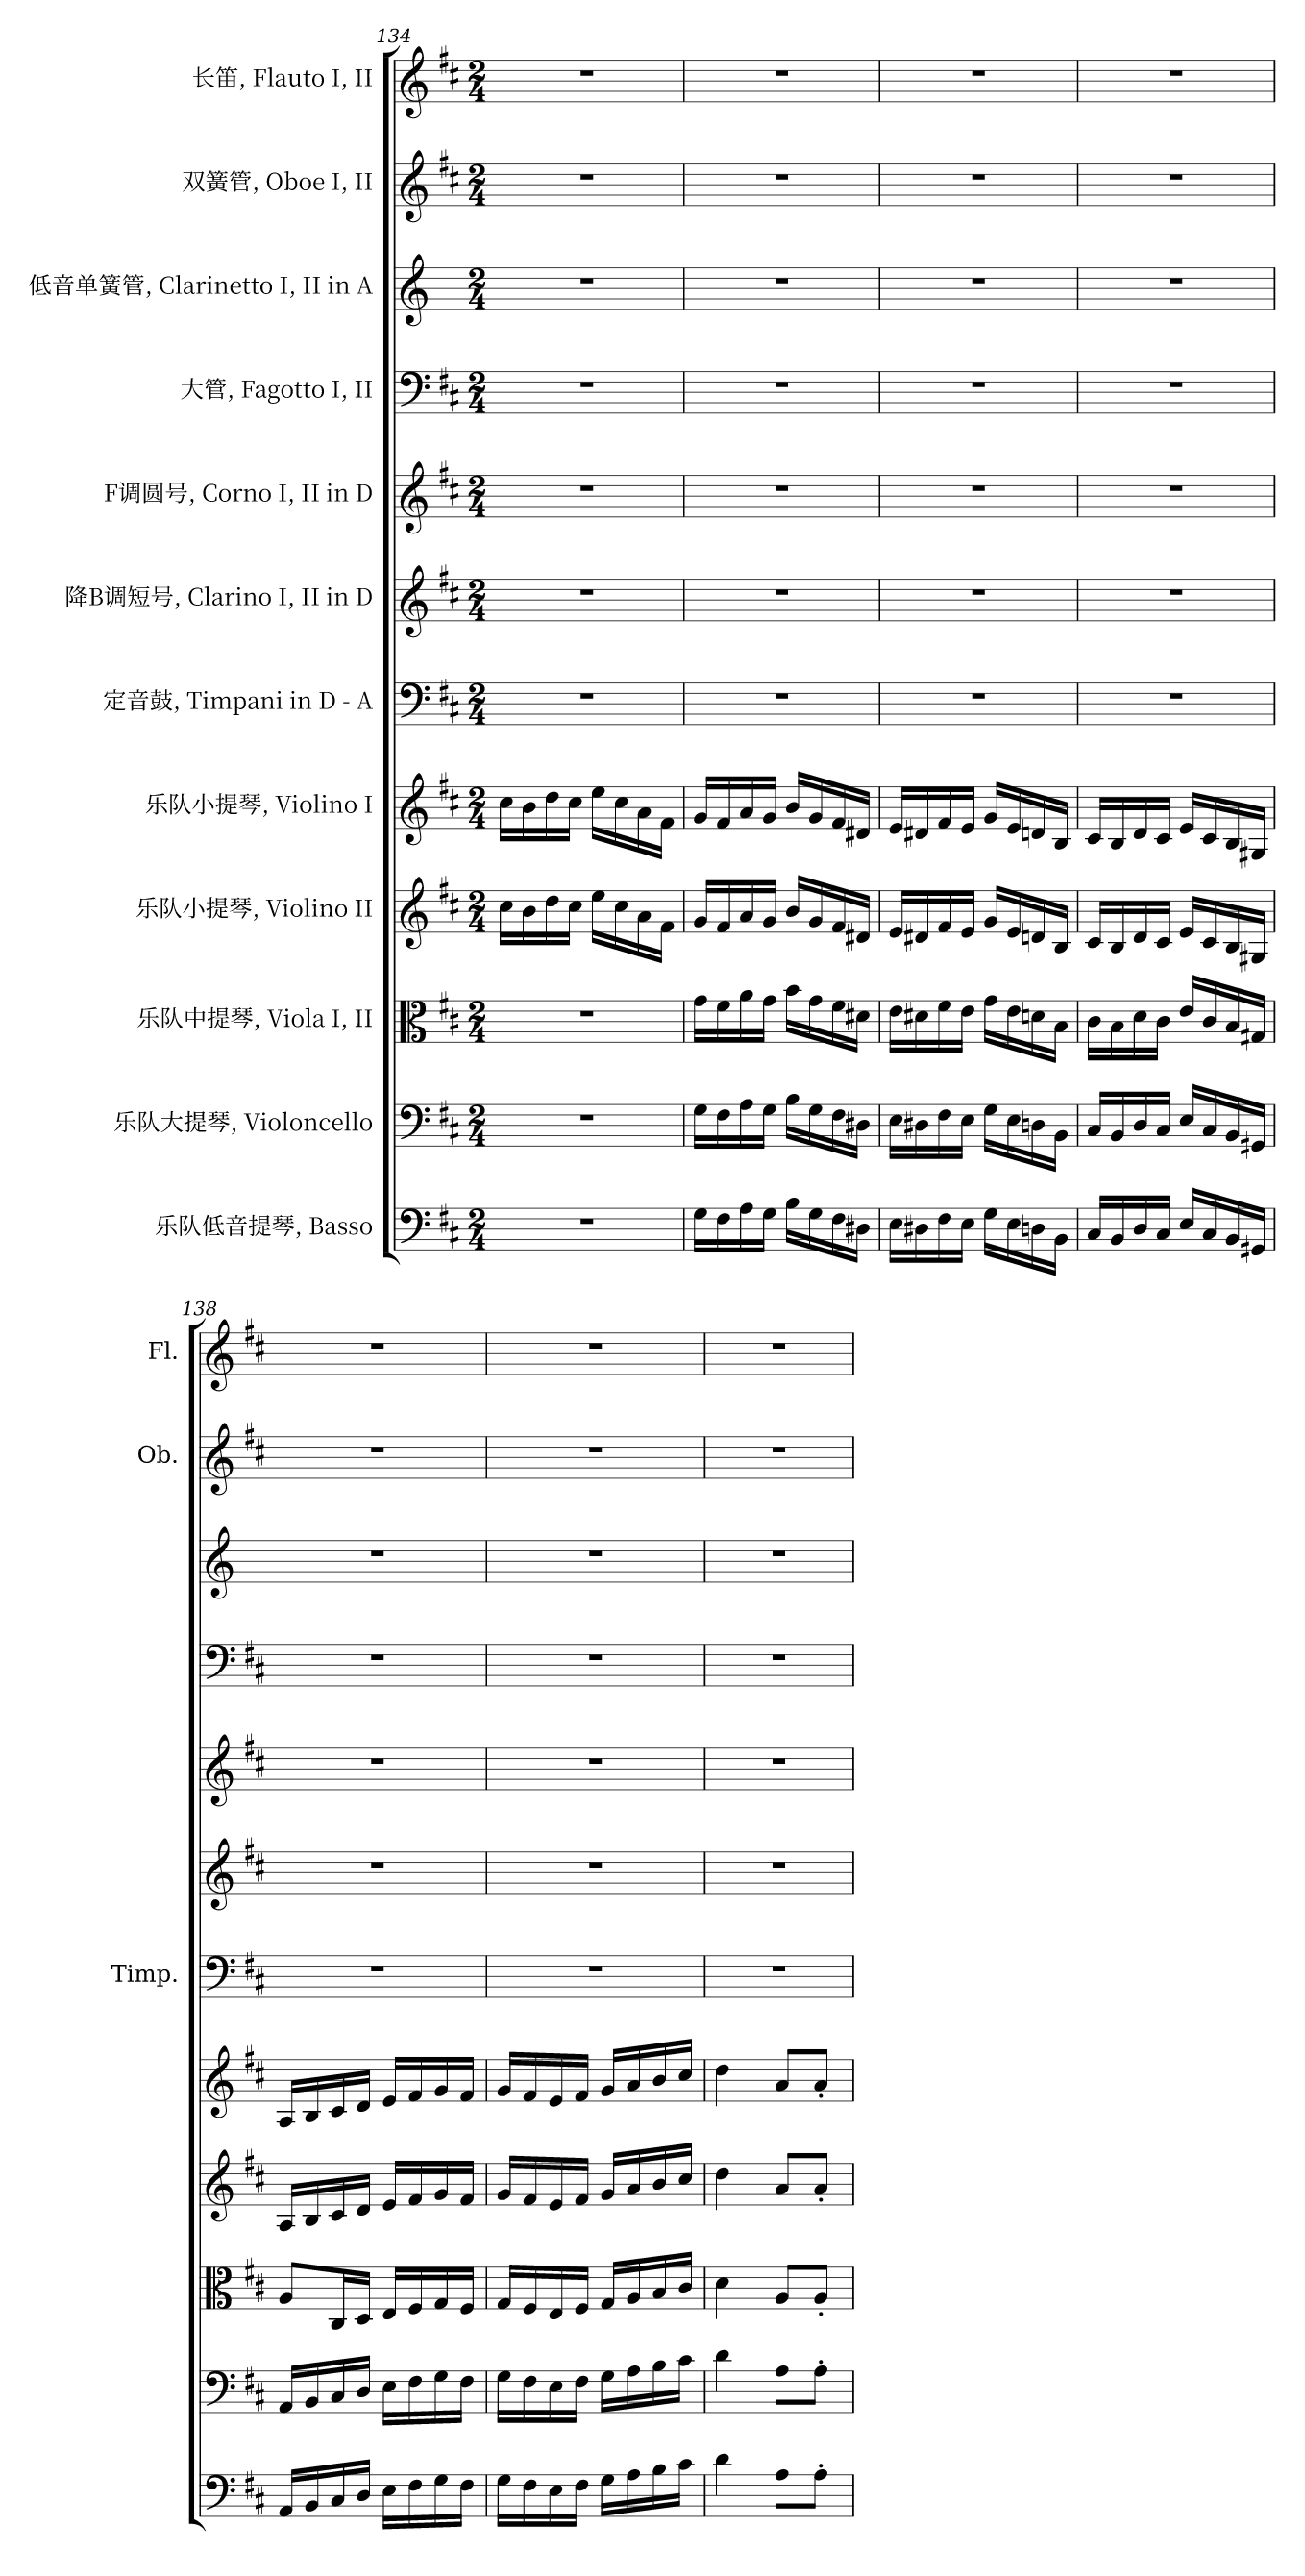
**kern	**kern	**kern	**kern	**kern	**kern	**kern	**kern	**kern	**kern	**kern	**kern
*part12	*part11	*part10	*part9	*part8	*part7	*part6	*part5	*part4	*part3	*part2	*part1
*staff12	*staff11	*staff10	*staff9	*staff8	*staff7	*staff6	*staff5	*staff4	*staff3	*staff2	*staff1
*I"乐队低音提琴, Basso	*I"乐队大提琴, Violoncello	*I"乐队中提琴, Viola I, II	*I"乐队小提琴, Violino II	*I"乐队小提琴, Violino I	*I"定音鼓, Timpani in D - A	*I"降B调短号, Clarino I, II in D	*I"F调圆号, Corno I, II in D	*I"大管, Fagotto I, II	*I"低音单簧管, Clarinetto I, II in A	*I"双簧管, Oboe I, II	*I"长笛, Flauto I, II
*	*	*	*	*	*I'Timp.	*	*	*	*	*I'Ob.	*I'Fl.
*clefF4	*clefF4	*clefC3	*clefG2	*clefG2	*clefF4	*clefG2	*clefG2	*clefF4	*clefG2	*clefG2	*clefG2
*ITrd7c12	*	*	*	*	*	*ITrd1c2	*ITrd4c7	*	*ITrd8c14	*	*
*k[f#c#]	*k[f#c#]	*k[f#c#]	*k[f#c#]	*k[f#c#]	*k[f#c#]	*k[]	*k[f#]	*k[f#c#]	*k[]	*k[f#c#]	*k[f#c#]
*M2/4	*M2/4	*M2/4	*M2/4	*M2/4	*M2/4	*M2/4	*M2/4	*M2/4	*M2/4	*M2/4	*M2/4
=134	=134	=134	=134	=134	=134	=134	=134	=134	=134	=134	=134
2r	2r	2r	16cc#\LL	16cc#\LL	2r	2r	2r	2r	2r	2r	2r
.	.	.	16b\	16b\	.	.	.	.	.	.	.
.	.	.	16dd\	16dd\	.	.	.	.	.	.	.
.	.	.	16cc#\JJ	16cc#\JJ	.	.	.	.	.	.	.
.	.	.	16ee\LL	16ee\LL	.	.	.	.	.	.	.
.	.	.	16cc#\	16cc#\	.	.	.	.	.	.	.
.	.	.	16a\	16a\	.	.	.	.	.	.	.
.	.	.	16f#\JJ	16f#\JJ	.	.	.	.	.	.	.
!!LO:PB:g=z
=135	=135	=135	=135	=135	=135	=135	=135	=135	=135	=135	=135
16GG\LL	16G\LL	16g\LL	16g/LL	16g/LL	2r	2r	2r	2r	2r	2r	2r
16FF#\	16F#\	16f#\	16f#/	16f#/	.	.	.	.	.	.	.
16AA\	16A\	16a\	16a/	16a/	.	.	.	.	.	.	.
16GG\JJ	16G\JJ	16g\JJ	16g/JJ	16g/JJ	.	.	.	.	.	.	.
16BB\LL	16B\LL	16b\LL	16b/LL	16b/LL	.	.	.	.	.	.	.
16GG\	16G\	16g\	16g/	16g/	.	.	.	.	.	.	.
16FF#\	16F#\	16f#\	16f#/	16f#/	.	.	.	.	.	.	.
16DD#X\JJ	16D#X\JJ	16d#X\JJ	16d#X/JJ	16d#X/JJ	.	.	.	.	.	.	.
=136	=136	=136	=136	=136	=136	=136	=136	=136	=136	=136	=136
16EE\LL	16E\LL	16e\LL	16e/LL	16e/LL	2r	2r	2r	2r	2r	2r	2r
16DD#X\	16D#X\	16d#X\	16d#X/	16d#X/	.	.	.	.	.	.	.
16FF#\	16F#\	16f#\	16f#/	16f#/	.	.	.	.	.	.	.
16EE\JJ	16E\JJ	16e\JJ	16e/JJ	16e/JJ	.	.	.	.	.	.	.
16GG\LL	16G\LL	16g\LL	16g/LL	16g/LL	.	.	.	.	.	.	.
16EE\	16E\	16e\	16e/	16e/	.	.	.	.	.	.	.
16DDn\	16Dn\	16dn\	16dn/	16dn/	.	.	.	.	.	.	.
16BBB\JJ	16BB\JJ	16B\JJ	16B/JJ	16B/JJ	.	.	.	.	.	.	.
=137	=137	=137	=137	=137	=137	=137	=137	=137	=137	=137	=137
16CC#/LL	16C#/LL	16c#\LL	16c#/LL	16c#/LL	2r	2r	2r	2r	2r	2r	2r
16BBB/	16BB/	16B\	16B/	16B/	.	.	.	.	.	.	.
16DD/	16D/	16d\	16d/	16d/	.	.	.	.	.	.	.
16CC#/JJ	16C#/JJ	16c#\JJ	16c#/JJ	16c#/JJ	.	.	.	.	.	.	.
16EE/LL	16E/LL	16e/LL	16e/LL	16e/LL	.	.	.	.	.	.	.
16CC#/	16C#/	16c#/	16c#/	16c#/	.	.	.	.	.	.	.
16BBB/	16BB/	16B/	16B/	16B/	.	.	.	.	.	.	.
16GGG#X/JJ	16GG#X/JJ	16G#X/JJ	16G#X/JJ	16G#X/JJ	.	.	.	.	.	.	.
=138	=138	=138	=138	=138	=138	=138	=138	=138	=138	=138	=138
16AAA/LL	16AA/LL	8A/L	16A/LL	16A/LL	2r	2r	2r	2r	2r	2r	2r
16BBB/	16BB/	.	16B/	16B/	.	.	.	.	.	.	.
16CC#/	16C#/	16C#/L	16c#/	16c#/	.	.	.	.	.	.	.
16DD/JJ	16D/JJ	16D/JJ	16d/JJ	16d/JJ	.	.	.	.	.	.	.
16EE\LL	16E\LL	16E/LL	16e/LL	16e/LL	.	.	.	.	.	.	.
16FF#\	16F#\	16F#/	16f#/	16f#/	.	.	.	.	.	.	.
16GG\	16G\	16G/	16g/	16g/	.	.	.	.	.	.	.
16FF#\JJ	16F#\JJ	16F#/JJ	16f#/JJ	16f#/JJ	.	.	.	.	.	.	.
!!LO:PB:g=z
=139	=139	=139	=139	=139	=139	=139	=139	=139	=139	=139	=139
16GG\LL	16G\LL	16G/LL	16g/LL	16g/LL	2r	2r	2r	2r	2r	2r	2r
16FF#\	16F#\	16F#/	16f#/	16f#/	.	.	.	.	.	.	.
16EE\	16E\	16E/	16e/	16e/	.	.	.	.	.	.	.
16FF#\JJ	16F#\JJ	16F#/JJ	16f#/JJ	16f#/JJ	.	.	.	.	.	.	.
16GG\LL	16G\LL	16G/LL	16g/LL	16g/LL	.	.	.	.	.	.	.
16AA\	16A\	16A/	16a/	16a/	.	.	.	.	.	.	.
16BB\	16B\	16B/	16b/	16b/	.	.	.	.	.	.	.
16C#\JJ	16c#\JJ	16c#/JJ	16cc#/JJ	16cc#/JJ	.	.	.	.	.	.	.
=140	=140	=140	=140	=140	=140	=140	=140	=140	=140	=140	=140
4D\	4d\	4d\	4dd\	4dd\	2r	2r	2r	2r	2r	2r	2r
8AA\L	8A\L	8A/L	8a/L	8a/L	.	.	.	.	.	.	.
8AA'\J	8A'\J	8A'/J	8a'/J	8a'/J	.	.	.	.	.	.	.
=	=	=	=	=	=	=	=	=	=	=	=
*-	*-	*-	*-	*-	*-	*-	*-	*-	*-	*-	*-
